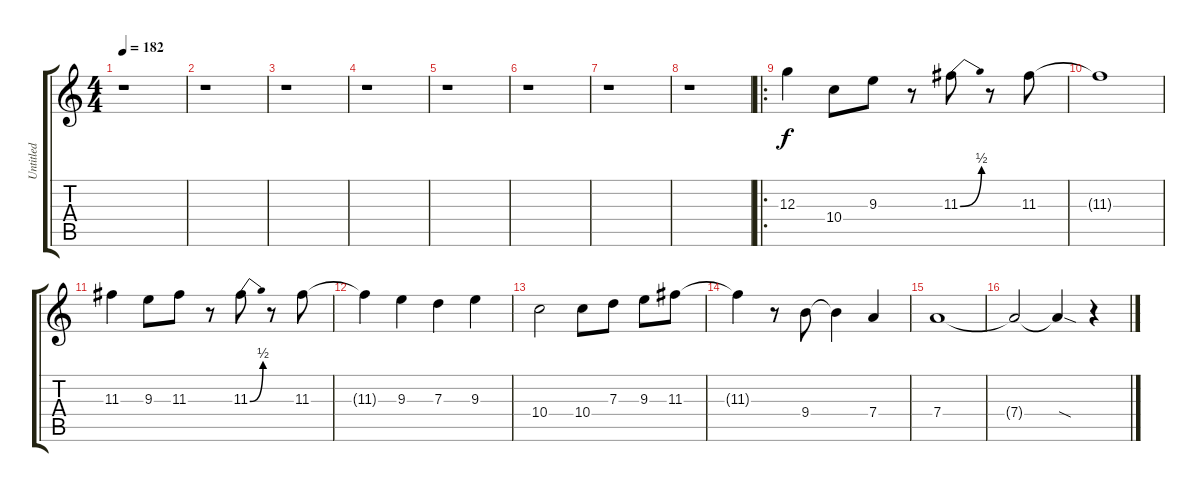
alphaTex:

\track ("Untitled" "Untitled") {instrument distortionguitar}
\staff {score tabs}
\tuning (E4 B3 G3 D3 A2 E2) {hide}
\ts (4 4)
\tempo 182
\clef g2
\ks c
r.1{dy f instrument distortionguitar} |
r.1 |
r.1 |
r.1 |
r.1 |
r.1 |
r.1 |
r.1 |
\ro
12.3.4 10.4.8 9.3.8 r.8 11.3{be (bend 0 0 60 2)}.8 r.8 11.3.8 |
11.3{t}.1 |
11.3.4 9.3.8 11.3.8 r.8 11.3{be (bend 0 0 60 2)}.8 r.8 11.3.8 |
11.3{t}.4 9.3.4 7.3.4 9.3.4 |
10.4.2 10.4.8 7.3.8 9.3.8 11.3.8 |
11.3{t}.4 r.8 9.4.8 9.4{t}.4 7.4.4 |
7.4.1 |
7.4{t}.2 7.4{sod t}.4 r.4
